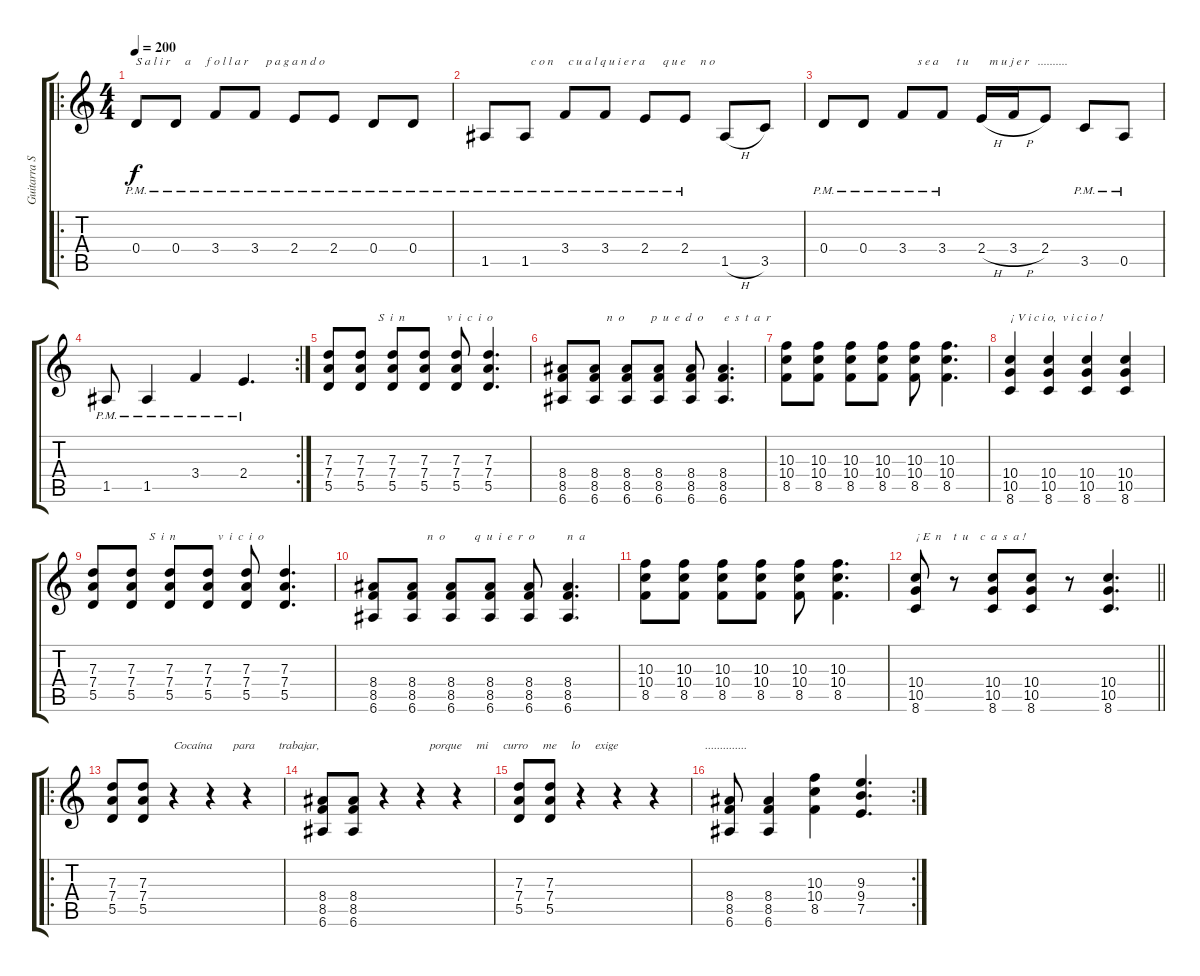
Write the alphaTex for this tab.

\track ("Guitarra Solista" "Guitarra S") {instrument distortionguitar}
\staff {score tabs}
\tuning (E4 B3 G3 D3 A2 E2) {hide}
\ro
\ts (4 4)
\tempo 200
\clef g2
\ks c
0.4{pm}.8{txt "S a l i r     a     f o l l a r      p a g a n d o" dy f} 0.4{pm}.8 3.4{pm}.8 3.4{pm}.8 2.4{pm}.8 2.4{pm}.8 0.4{pm}.8 0.4{pm}.8 |
1.5{pm}.8 1.5{pm}.8{txt "  c o n     c u a l q u i e r a      q u e     n o"} 3.4{pm}.8 3.4{pm}.8 2.4{pm}.8 2.4{pm}.8 1.5{h}.8 3.5.8 |
0.4{pm}.8 0.4{pm}.8 3.4{pm}.8{txt "     s e a      t u       m u j e r   .........."} 3.4{pm}.8 2.4{h}.16 3.4{h}.16 2.4.8 3.5{pm}.8 0.5{pm}.8 |
\rc 2
1.5{pm}.8 1.5{pm}.4 3.4{pm}.4 2.4{pm}.4{d} |
(7.3 7.4 5.5).8 (7.3 7.4 5.5).8{txt "      S  i  n              v  i  c  i  o"} (7.3 7.4 5.5).8 (7.3 7.4 5.5).8 (7.3 7.4 5.5).8 (7.3 7.4 5.5).4{d} |
(8.4 8.5 6.6).8 (8.4 8.5 6.6).8{txt "    n  o         p  u  e  d  o       e  s  t  a  r"} (8.4 8.5 6.6).8 (8.4 8.5 6.6).8 (8.4 8.5 6.6).8 (8.4 8.5 6.6).4{d} |
(10.3 10.4 8.5).8 (10.3 10.4 8.5).8 (10.3 10.4 8.5).8 (10.3 10.4 8.5).8 (10.3 10.4 8.5).8 (10.3 10.4 8.5).4{d} |
(10.4 10.5 8.6).4{txt "¡ V i c i o,  v i c i o !"} (10.4 10.5 8.6).4 (10.4 10.5 8.6).4 (10.4 10.5 8.6).4 |
(7.3 7.4 5.5).8 (7.3 7.4 5.5).8{txt "      S  i  n              v  i  c  i  o"} (7.3 7.4 5.5).8 (7.3 7.4 5.5).8 (7.3 7.4 5.5).8 (7.3 7.4 5.5).4{d} |
(8.4 8.5 6.6).8 (8.4 8.5 6.6).8{txt "     n  o          q  u  i  e  r  o           n  a"} (8.4 8.5 6.6).8 (8.4 8.5 6.6).8 (8.4 8.5 6.6).8 (8.4 8.5 6.6).4{d} |
(10.3 10.4 8.5).8 (10.3 10.4 8.5).8 (10.3 10.4 8.5).8 (10.3 10.4 8.5).8 (10.3 10.4 8.5).8 (10.3 10.4 8.5).4{d} |
\barLineRight lightlight
(10.4 10.5 8.6).8{txt "¡ E  n    t  u    c  a  s  a !"} r.8 (10.4 10.5 8.6).8 (10.4 10.5 8.6).8 r.8 (10.4 10.5 8.6).4{d} |
\ro
(7.3 7.4 5.5).8 (7.3 7.4 5.5).8 r.4{txt "Cocaína       para        trabajar,"} r.4 r.4 |
(8.4 8.5 6.6).8 (8.4 8.5 6.6).8 r.4 r.4{txt "   porque     mi     curro     me     lo     exige"} r.4 |
(7.3 7.4 5.5).8 (7.3 7.4 5.5).8 r.4 r.4 r.4{txt "                 .............."} |
\rc 2
(8.4 8.5 6.6).8 (8.4 8.5 6.6).4 (10.3 10.4 8.5).4 (9.3 9.4 7.5).4{d}
